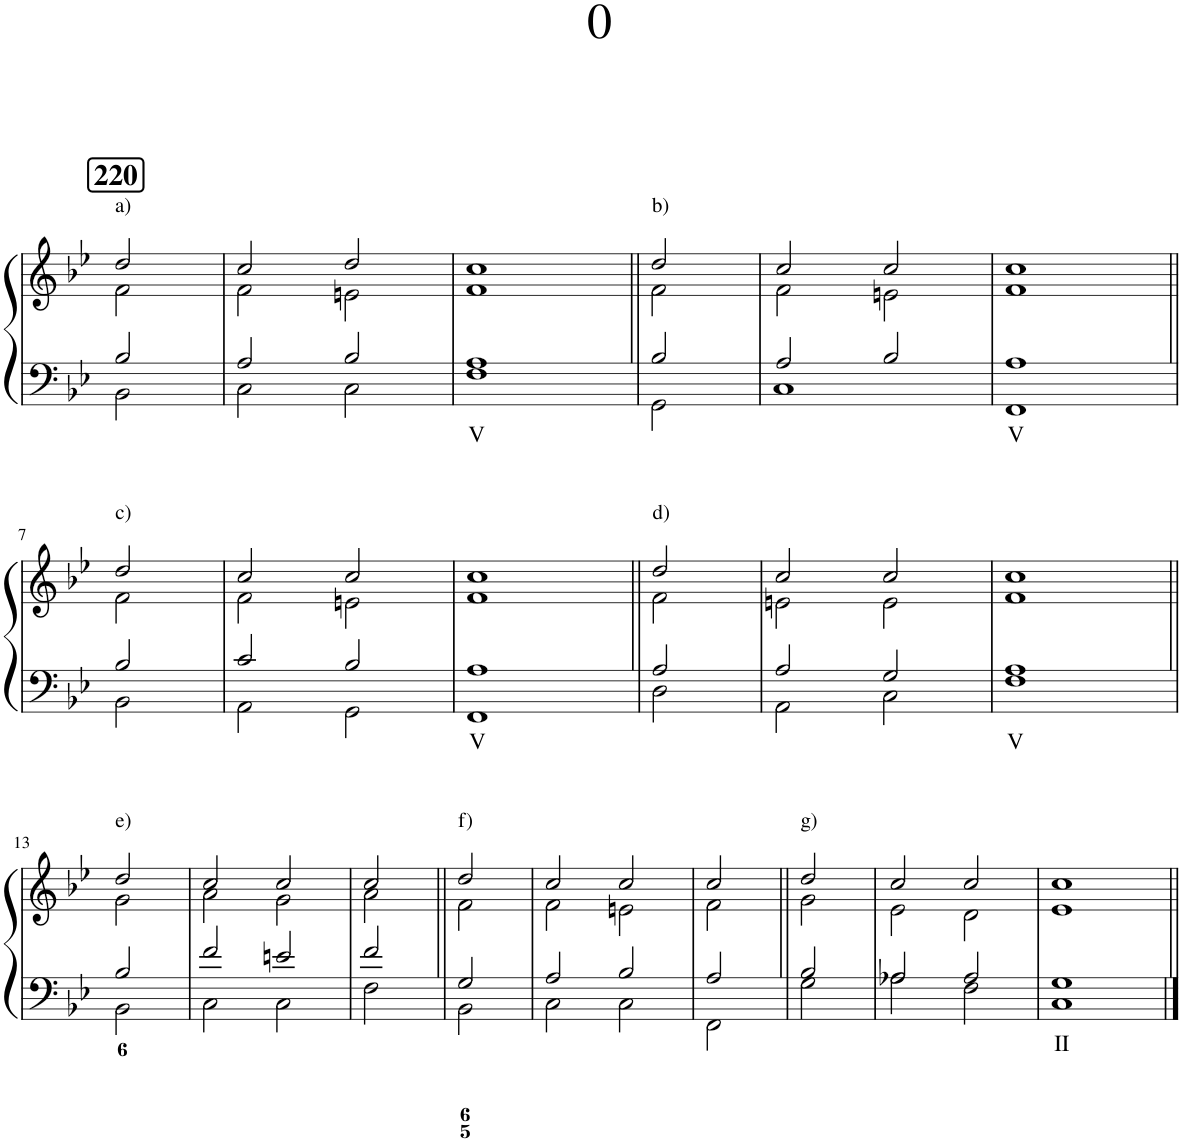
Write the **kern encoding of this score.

**kern	**text	**kern
*part1	*part1	*part1
*staff2	*staff2	*staff1
*I"Piano	*	*
*I'Pno.	*	*
*clefF4	*	*clefG2
*k[b-e-]	*	*k[b-e-]
*M2/4	*	*M2/4
!!LO:REH:place=s1:a:B:cj:fs=14:t=220
=1	=1	=1
*^	*	*^
!	!	!	!LO:TX:a:t=a)	!
2B-/	2BB-\	.	2dd/	2f\
=2	=2	=2	=2	=2
*M4/4	*	*	*M4/4	*
2A/	2C\	.	2cc/	2f\
2B-/	2C\	.	2dd/	2en\
=3	=3	=3	=3	=3
!	!	!LO:LY:b	!	!
1A	1F	V	1cc	1f
=4||	=4||	=4||	=4||	=4||
*M2/4	*	*	*M2/4	*
!	!	!	!LO:TX:a:t=b)	!
2B-/	2GG\	.	2dd/	2f\
=5	=5	=5	=5	=5
*M4/4	*	*	*M4/4	*
2A/	1C	.	2cc/	2f\
2B-/	.	.	2cc/	2en\
=6	=6	=6	=6	=6
!	!	!LO:LY:b	!	!
1A	1FF	V	1cc	1f
!!LO:LB:g=z	!!
=7||	=7||	=7||	=7||	=7||
*M2/4	*	*	*M2/4	*
!	!	!	!LO:TX:a:t=c)	!
2B-/	2BB-\	.	2dd/	2f\
=8	=8	=8	=8	=8
*M4/4	*	*	*M4/4	*
2c/	2AA\	.	2cc/	2f\
2B-/	2GG\	.	2cc/	2en\
=9	=9	=9	=9	=9
!	!	!LO:LY:b	!	!
1A	1FF	V	1cc	1f
=10||	=10||	=10||	=10||	=10||
*M2/4	*	*	*M2/4	*
!	!	!	!LO:TX:a:t=d)	!
2A/	2D\	.	2dd/	2f\
=11	=11	=11	=11	=11
*M4/4	*	*	*M4/4	*
2A/	2AA\	.	2cc/	2en\
2G/	2C\	.	2cc/	2e\
=12	=12	=12	=12	=12
!	!	!LO:LY:b	!	!
1A	1F	V	1cc	1f
!!LO:LB:g=z	!!
=13||	=13||	=13||	=13||	=13||
*M2/4	*	*	*M2/4	*
!	!	!	!LO:TX:a:t=e)	!
2B-/	2BB-\	.	2dd/	2g\
=14	=14	=14	=14	=14
*M4/4	*	*	*M4/4	*
2f/	2C\	.	2cc/	2a\
2en/	2C\	.	2cc/	2g\
=15	=15	=15	=15	=15
*M2/4	*	*	*M2/4	*
2f/	2F\	.	2cc/	2a\
=16||	=16||	=16||	=16||	=16||
*M2/4	*	*	*M2/4	*
!	!	!	!LO:TX:a:t=f)	!
2G/	2BB-\	.	2dd/	2f\
=17	=17	=17	=17	=17
*M4/4	*	*	*M4/4	*
2A/	2C\	.	2cc/	2f\
2B-/	2C\	.	2cc/	2en\
=18	=18	=18	=18	=18
*M2/4	*	*	*M2/4	*
2A/	2FF\	.	2cc/	2f\
=19||	=19||	=19||	=19||	=19||
*M2/4	*	*	*M2/4	*
!	!	!	!LO:TX:a:t=g)	!
2B-/	2G\	.	2dd/	2g\
=20	=20	=20	=20	=20
*M4/4	*	*	*M4/4	*
2A-X/	2A-\	.	2cc/	2e-\
2A-/	2F\	.	2cc/	2d\
=21	=21	=21	=21	=21
*M4/4	*	*	*M4/4	*
!	!	!LO:LY:b	!	!
1G	1C	II	1cc	1e-
*v	*v	*	*	*
*	*	*v	*v
=||	=||	=||
*-	*-	*-
